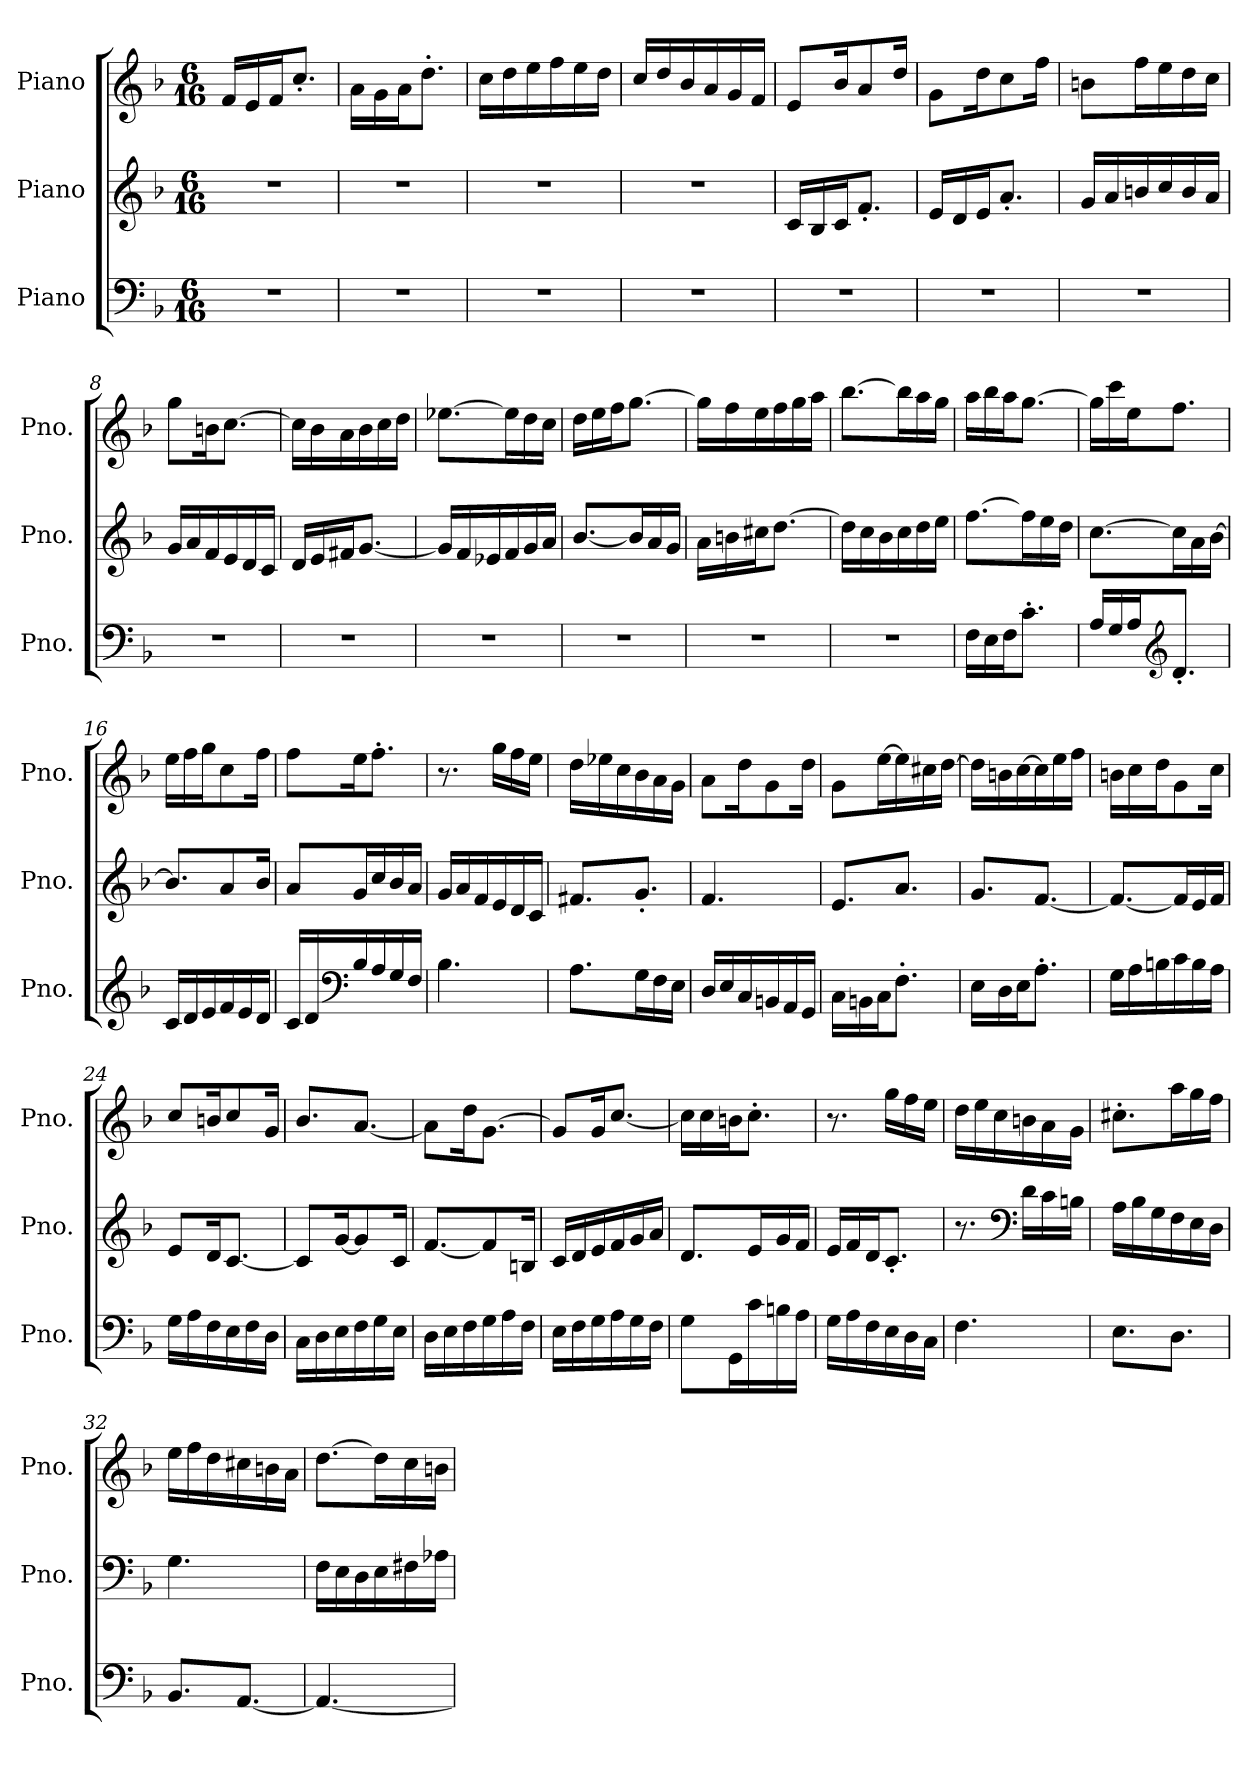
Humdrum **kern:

**kern	**kern	**kern
*part3	*part2	*part1
*staff3	*staff2	*staff1
*I"Piano	*I"Piano	*I"Piano
*I'Pno.	*I'Pno.	*I'Pno.
*clefF4	*clefG2	*clefG2
*k[b-]	*k[b-]	*k[b-]
*M6/16	*M6/16	*M6/16
*MM84	*MM84	*MM84
=1	=1	=1
4.r	4.r	16f/LL
.	.	16e/
.	.	16f/J
.	.	8.cc'/J
=2	=2	=2
4.r	4.r	16a\LL
.	.	16g\
.	.	16a\J
.	.	8.dd'\J
=3	=3	=3
4.r	4.r	16cc\LL
.	.	16dd\
.	.	16ee\
.	.	16ff\
.	.	16ee\
.	.	16dd\JJ
=4	=4	=4
4.r	4.r	16cc/LL
.	.	16dd/
.	.	16b-/
.	.	16a/
.	.	16g/
.	.	16f/JJ
=5	=5	=5
4.r	16c/LL	8e/L
.	16B-/	.
.	16c/J	16b-/K
.	8.f'/J	8a/
.	.	16dd/Jk
=6	=6	=6
4.r	16e/LL	8g\L
.	16d/	.
.	16e/J	16dd\K
.	8.a'/J	8cc\
.	.	16ff\Jk
=7	=7	=7
4.r	16g/LL	8bn\L
.	16a/	.
.	16bn/	16ff\L
.	16cc/	16ee\
.	16b/	16dd\
.	16a/JJ	16cc\JJ
!!LO:LB:g=z
=8	=8	=8
4.r	16g/LL	8gg\L
.	16a/	.
.	16f/	16bn\K
.	16e/	[8.cc\J
.	16d/	.
.	16c/JJ	.
=9	=9	=9
4.r	16d/LL	16cc\LL]
.	16e/	16b-\
.	16f#X/J	16a\
.	[8.g/J	16b-\
.	.	16cc\
.	.	16dd\JJ
=10	=10	=10
4.r	16g/LL]	[8.ee-X\L
.	16f/	.
.	16e-X/	.
.	16f/	16ee-\L]
.	16g/	16dd\
.	16a/JJ	16cc\JJ
=11	=11	=11
4.r	[8.b-/L	16dd\LL
.	.	16ee\
.	.	16ff\J
.	16b-/L]	[8.gg\J
.	16a/	.
.	16g/JJ	.
=12	=12	=12
4.r	16a\LL	16gg\LL]
.	16bn\	16ff\
.	16cc#X\J	16ee\
.	[8.dd\J	16ff\
.	.	16gg\
.	.	16aa\JJ
=13	=13	=13
4.r	16dd\LL]	[8.bb-\L
.	16cc\	.
.	16b-\	.
.	16cc\	16bb-\L]
.	16dd\	16aa\
.	16ee\JJ	16gg\JJ
!!LO:LB:g=z
=14	=14	=14
16F\LL	[8.ff\L	16aa\LL
16E\	.	16bb-\
16F\J	.	16aa\J
8.c'\J	16ff\L]	[8.gg\J
.	16ee\	.
.	16dd\JJ	.
=15	=15	=15
16A/LL	[8.cc\L	16gg\LL]
16G/	.	16ccc\
16A/J	.	16ee\J
*clefG2	*	*
8.d'/J	16cc\L]	8.ff\J
.	16a\	.
.	[16b-\JJ	.
=16	=16	=16
16c/LL	8.b-/L]	16ee\LL
16d/	.	16ff\
16e/	.	16gg\J
16f/	8a/	8cc\
16e/	.	.
16d/JJ	16b-/Jk	16ff\Jk
=17	=17	=17
16c/LL	8a/L	8ff\L
16d/	.	.
*clefF4	*	*
16B-/	16g/L	16ee\K
16A/	16cc/	8.ff'\J
16G/	16b-/	.
16F/JJ	16a/JJ	.
=18	=18	=18
4.B-\	16g/LL	8.r
.	16a/	.
.	16f/	.
.	16e/	16gg\LL
.	16d/	16ff\
.	16c/JJ	16ee\JJ
=19	=19	=19
8.A\L	8.f#X/L	16dd\LL
.	.	16ee-X\
.	.	16cc\
16G\L	8.g'/J	16b-\
16F\	.	16a\
16E\JJ	.	16g\JJ
!!LO:LB:g=z
=20	=20	=20
16D/LL	4.f/	8a\L
16E/	.	.
16C/	.	16dd\K
16BBn/	.	8g\
16AA/	.	.
16GG/JJ	.	16dd\Jk
=21	=21	=21
16C\LL	8.e/L	8g\L
16BBn\	.	.
16C\J	.	[16ee\L
8.F'\J	8.a/J	16ee\]
.	.	16cc#X\
.	.	[16dd\JJ
=22	=22	=22
16E\LL	8.g/L	16dd\LL]
16D\	.	16bn\
16E\J	.	[16cc\
8.A'\J	[8.f/J	16cc\]
.	.	16ee\
.	.	16ff\JJ
=23	=23	=23
16G\LL	8.f/L_	16bn\LL
16A\	.	16cc\
16Bn\	.	16dd\J
16c\	16f/L]	8g\
16B\	16e/	.
16A\JJ	16f/JJ	16cc\Jk
=24	=24	=24
16G\LL	8e/L	8cc/L
16A\	.	.
16F\	16d/K	16bn/K
16E\	[8.c/J	8cc/
16F\	.	.
16D\JJ	.	16g/Jk
=25	=25	=25
16C\LL	8c/L]	8.b-/L
16D\	.	.
16E\	[16g/K	.
16F\	8g/]	[8.a/J
16G\	.	.
16E\JJ	16c/Jk	.
=26	=26	=26
16D\LL	[8.f/L	8a\L]
16E\	.	.
16F\	.	16dd\K
16G\	8f/]	[8.g\J
16A\	.	.
16F\JJ	16Bn/Jk	.
!!LO:PB:g=z
=27	=27	=27
16E\LL	16c/LL	8g/L]
16F\	16d/	.
16G\	16e/	16g/K
16A\	16f/	[8.cc/J
16G\	16g/	.
16F\JJ	16a/JJ	.
=28	=28	=28
8G\L	8.d/L	16cc\LL]
.	.	16cc\
16GG\L	.	16bn\J
16c\	16e/L	8.cc'\J
16Bn\	16g/	.
16A\JJ	16f/JJ	.
=29	=29	=29
16G\LL	16e/LL	8.r
16A\	16f/	.
16F\	16d/J	.
16E\	8.c'/J	16gg\LL
16D\	.	16ff\
16C\JJ	.	16ee\JJ
=30	=30	=30
4.F\	8.r	16dd\LL
.	.	16ee\
.	.	16cc\
*	*clefF4	*
.	16d\LL	16bn\
.	16c\	16a\
.	16Bn\JJ	16g\JJ
=31	=31	=31
8.E\L	16A\LL	8.cc#X'\L
.	16B-\	.
.	16G\	.
8.D\J	16F\	16aa\L
.	16E\	16gg\
.	16D\JJ	16ff\JJ
=32	=32	=32
8.BB-/L	4.G\	16ee\LL
.	.	16ff\
.	.	16dd\
[8.AA/J	.	16cc#X\
.	.	16bn\
.	.	16a\JJ
!!LO:LB:g=z
=33	=33	=33
4.AA/_	16F\LL	[8.dd\L
.	16E\	.
.	16D\	.
.	16E\	16dd\L]
.	16F#X\	16cc\
.	16A-X\JJ	16bn\JJ
=	=	=
*-	*-	*-
